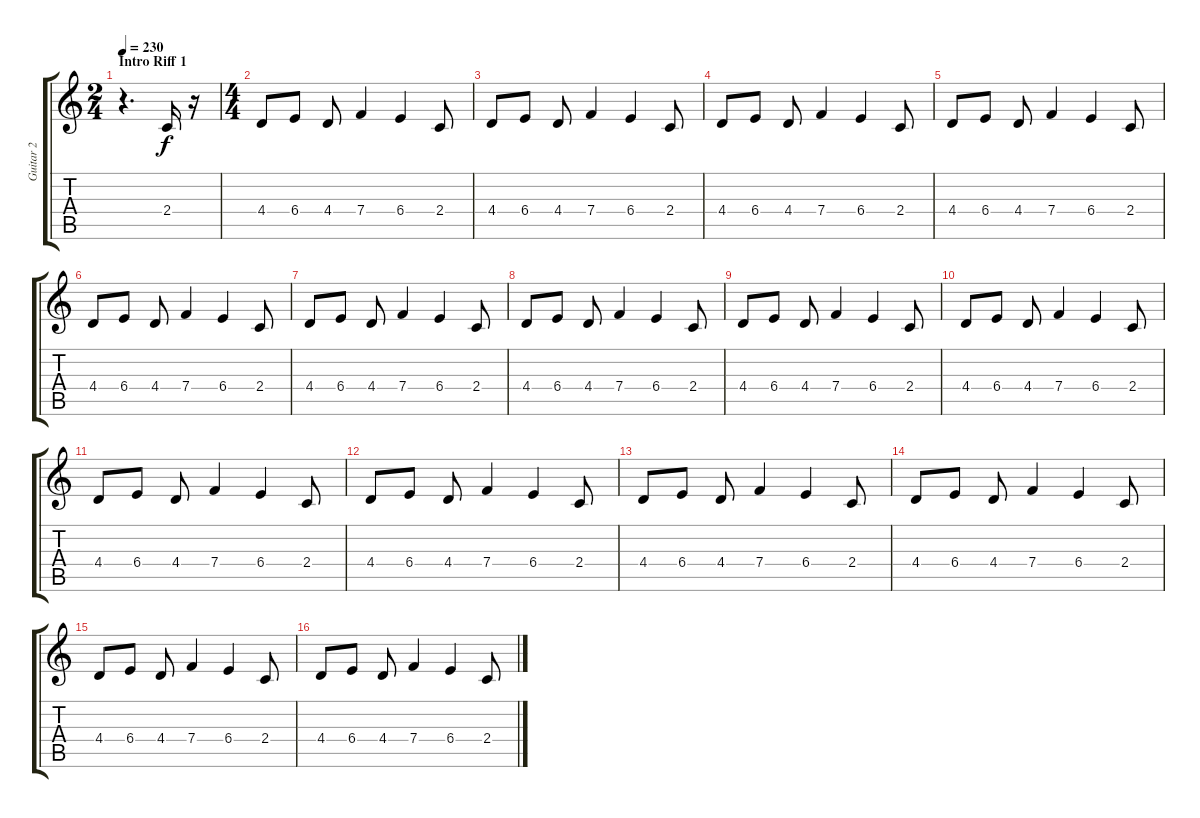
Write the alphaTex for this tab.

\track ("Guitar 2" "Guitar 2") {instrument distortionguitar}
\staff {score tabs}
\tuning (C4 G3 Eb3 Bb2 F2 C2) {hide}
\ts (2 4)
\section ("" "Intro Riff 1")
\tempo 230
\tempo 160
\tempo 230
\clef g2
\ks c
r.4{d dy f instrument distortionguitar} 2.4.16 r.16 |
\ts (4 4)
4.4.8 6.4.8 4.4.8 7.4.4 6.4.4 2.4.8 |
4.4.8 6.4.8 4.4.8 7.4.4 6.4.4 2.4.8 |
4.4.8 6.4.8 4.4.8 7.4.4 6.4.4 2.4.8 |
4.4.8 6.4.8 4.4.8 7.4.4 6.4.4 2.4.8 |
4.4.8 6.4.8 4.4.8 7.4.4 6.4.4 2.4.8 |
4.4.8 6.4.8 4.4.8 7.4.4 6.4.4 2.4.8 |
4.4.8 6.4.8 4.4.8 7.4.4 6.4.4 2.4.8 |
4.4.8 6.4.8 4.4.8 7.4.4 6.4.4 2.4.8 |
4.4.8 6.4.8 4.4.8 7.4.4 6.4.4 2.4.8 |
4.4.8 6.4.8 4.4.8 7.4.4 6.4.4 2.4.8 |
4.4.8 6.4.8 4.4.8 7.4.4 6.4.4 2.4.8 |
4.4.8 6.4.8 4.4.8 7.4.4 6.4.4 2.4.8 |
4.4.8 6.4.8 4.4.8 7.4.4 6.4.4 2.4.8 |
4.4.8 6.4.8 4.4.8 7.4.4 6.4.4 2.4.8 |
4.4.8 6.4.8 4.4.8 7.4.4 6.4.4 2.4.8
